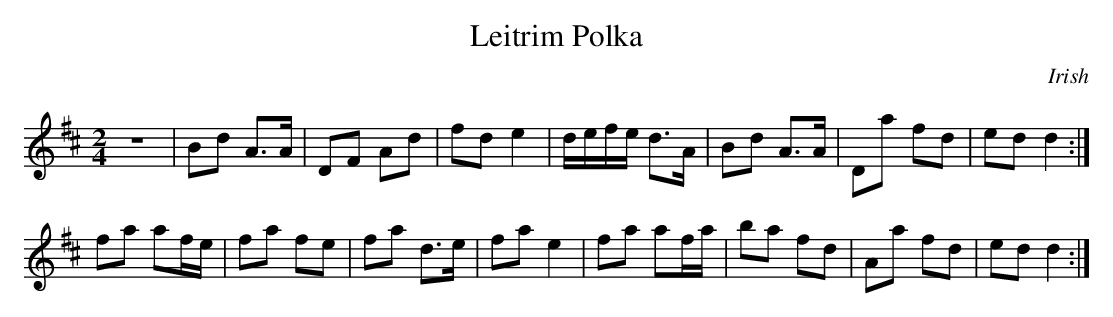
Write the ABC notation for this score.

X:1
T:Leitrim Polka
M:2/4
K:D
z4 | Bd A>A | DF Ad | fd e2 | d/e/f/e/ d>A | Bd A>A | Da fd | ed d2 :|
fa af/e/ | fa fe | fa d>e | fa e2 | fa af/a/ | ba fd | Aa fd | ed d2 :|
